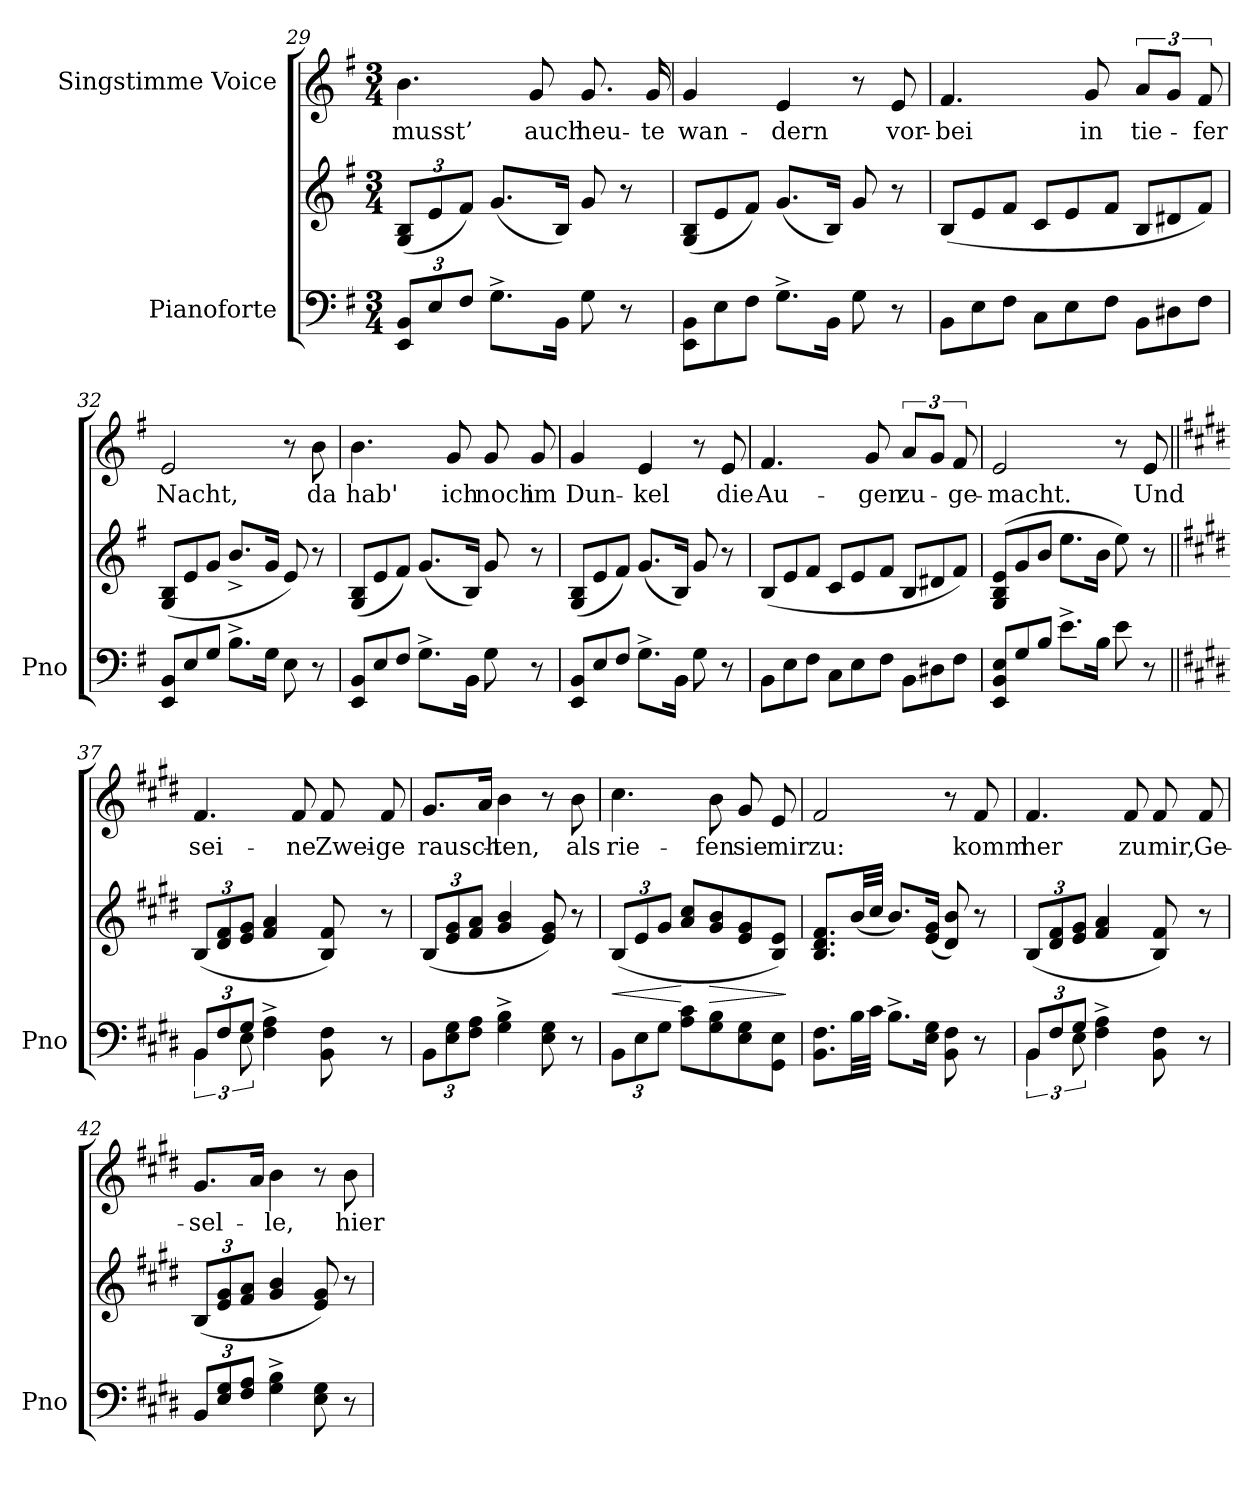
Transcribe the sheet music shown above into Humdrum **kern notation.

**kern	**kern	**dynam	**kern	**text
*part2	*part2	*part2	*part1	*part1
*staff3	*staff2	*staff2/3	*staff1	*staff1
*I"Pianoforte	*	*	*I"Singstimme            Voice	*
*I'Pno	*	*	*	*
*clefF4	*clefG2	*	*clefG2	*
*k[f#]	*k[f#]	*	*k[f#]	*
*M3/4	*M3/4	*	*M3/4	*
*Xbrackettup	*Xbrackettup	*	*	*
=29	=29	=29	=29	=29
!	!	!	!	!LO:LY:b
12EE/ 12BB/L	(<12G/ 12B/L	.	4.b\	musst’
12E/	12e/	.	.	.
12F#/J	12f#/J)	.	.	.
8.G^\L	(<8.g/L	.	.	.
!	!	!	!	!LO:LY:b
.	.	.	8g/	auch
16BB\Jk	16B/Jk)	.	.	.
!	!	!	!	!LO:LY:b
8G\	8g/	.	8.g/	heu-
8r	8r	.	.	.
!	!	!	!	!LO:LY:b
.	.	.	16g/	-te
=30	=30	=30	=30	=30
*Xtuplet	*Xtuplet	*	*	*
!	!	!	!	!LO:LY:b
12EE\ 12BB\L	(<12G/ 12B/L	.	4g/	wan-
12E\	12e/	.	.	.
12F#\J	12f#/J)	.	.	.
!	!	!	!	!LO:LY:b
8.G^\L	(<8.g/L	.	4e/	-dern
16BB\Jk	16B/Jk)	.	.	.
8G\	8g/	.	8r	.
!	!	!	!	!LO:LY:b
8r	8r	.	8e/	vor-
=31	=31	=31	=31	=31
!	!	!	!	!LO:LY:b
12BB\L	(<12B/L	.	4.f#/	-bei
12E\	12e/	.	.	.
12F#\J	12f#/J	.	.	.
12C\L	12c/L	.	.	.
12E\	12e/	.	.	.
!	!	!	!	!LO:LY:b
.	.	.	8g/	in
12F#\J	12f#/J	.	.	.
!	!	!	!	!LO:LY:b
12BB\L	12B/L	.	12a/L	tie-
12D#X\	12d#X/	.	12g/J	.
!	!	!	!	!LO:LY:b
12F#\J	12f#/J)	.	12f#/	-fer
=32	=32	=32	=32	=32
!	!	!	!	!LO:LY:b
12EE/ 12BB/L	(<12G/ 12B/L	.	2e/	Nacht,
12E/	12e/	.	.	.
12G/J	12g/J	.	.	.
8.B^\L	8.b^/L	.	.	.
16G\Jk	16g/Jk	.	.	.
8E\	8e/)	.	8r	.
!	!	!	!	!LO:LY:b
8r	8r	.	8b\	da
!!LO:LB:g=z
=33	=33	=33	=33	=33
!	!	!	!	!LO:LY:b
12EE/ 12BB/L	(<12G/ 12B/L	.	4.b\	hab'
12E/	12e/	.	.	.
12F#/J	12f#/J)	.	.	.
8.G^\L	(<8.g/L	.	.	.
!	!	!	!	!LO:LY:b
.	.	.	8g/	ich
16BB\Jk	16B/Jk)	.	.	.
!	!	!	!	!LO:LY:b
8G\	8g/	.	8g/	noch
!	!	!	!	!LO:LY:b
8r	8r	.	8g/	im
=34	=34	=34	=34	=34
!	!	!	!	!LO:LY:b
12EE/ 12BB/L	(<12G/ 12B/L	.	4g/	Dun-
12E/	12e/	.	.	.
12F#/J	12f#/J)	.	.	.
!	!	!	!	!LO:LY:b
8.G^\L	(<8.g/L	.	4e/	-kel
16BB\Jk	16B/Jk)	.	.	.
8G\	8g/	.	8r	.
!	!	!	!	!LO:LY:b
8r	8r	.	8e/	die
=35	=35	=35	=35	=35
!	!	!	!	!LO:LY:b
12BB\L	(<12B/L	.	4.f#/	Au-
12E\	12e/	.	.	.
12F#\J	12f#/J	.	.	.
12C\L	12c/L	.	.	.
12E\	12e/	.	.	.
!	!	!	!	!LO:LY:b
.	.	.	8g/	-gen
12F#\J	12f#/J	.	.	.
!	!	!	!	!LO:LY:b
12BB\L	12B/L	.	12a/L	zu-
12D#X\	12d#X/	.	12g/J	.
!	!	!	!	!LO:LY:b
12F#\J	12f#/J)	.	12f#/	-ge-
=36	=36	=36	=36	=36
!	!	!	!	!LO:LY:b
12EE/ 12BB/ 12E/L	(>12G/ 12B/ 12e/L	.	2e/	-macht.
12G/	12g/	.	.	.
12B/J	12b/J	.	.	.
8.e^\L	8.ee\L	.	.	.
16B\Jk	16b\Jk	.	.	.
8e\	8ee\)	.	8r	.
!	!	!	!	!LO:LY:b
8r	8r	.	8e/	Und
=37||	=37||	=37||	=37||	=37||
*k[f#c#g#d#]	*k[f#c#g#d#]	*	*k[f#c#g#d#]	*
*^	*	*	*	*
*tuplet	*brackettup	*tuplet	*	*	*
!	!	!	!	!	!LO:LY:b
12BB/L	6BB\	(<12B/L	.	4.f#/	sei-
12F#/	.	12d#/ 12f#/	.	.	.
12G#/J	12E\	12e/ 12g#/J	.	.	.
4F#\^ 4A\^	2ryy	4f#/ 4a/	.	.	.
!	!	!	!	!	!LO:LY:b
.	.	.	.	8f#/	-ne
!	!	!	!	!	!LO:LY:b
8BB\ 8F#\	.	8B/ 8f#/)	.	8f#/	Zwei-
!	!	!	!	!	!LO:LY:b
8r	.	8r	.	8f#/	-ge
*v	*v	*	*	*	*
!!LO:LB:g=z
=38	=38	=38	=38	=38
*Xbrackettup	*	*	*	*
!	!	!	!	!LO:LY:b
12BB\L	(<12B/L	.	8.g#/L	rausch-
12E\ 12G#\	12e/ 12g#/	.	.	.
12F#\ 12A\J	12f#/ 12a/J	.	.	.
.	.	.	16a/Jk	.
!	!	!	!	!LO:LY:b
4G#\^ 4B\^	4g#/ 4b/	.	4b\	-ten,
8E\ 8G#\	8e/ 8g#/)	.	8r	.
!	!	!	!	!LO:LY:b
8r	8r	.	8b\	als
=39	=39	=39	=39	=39
!	!	!LO:HP:b	!	!LO:LY:b
12BB\L	(<12B/L	<	4.cc#\	rie-
12E\	12e/	.	.	.
12G#\J	12g#/J	.	.	.
8A\ 8c#\L	8a/ 8cc#/L	[	.	.
!	!	!LO:HP:b	!	!LO:LY:b
8G#\ 8B\	8g#/ 8b/	>	8b\	-fen
!	!	!	!	!LO:LY:b
8E\ 8G#\	8e/ 8g#/	.	8g#/	sie
!	!	!	!	!LO:LY:b
8GG#\ 8E\J	8B/ 8e/J)	.	8e/	mir
.	.	]	.	.
=40	=40	=40	=40	=40
!	!	!	!	!LO:LY:b
8.BB\ 8.F#\L	8.B/ 8.d#/ 8.f#/L	.	2f#/	zu:
32B\LL	(<32b/LL	.	.	.
32c#\JJJ	32cc#/JJJ	.	.	.
8.B^\L	8.b/L)	.	.	.
16E\ 16G#\Jk	(<16e/ 16g#/Jk	.	.	.
8BB\ 8F#\	8d#/ 8b/)	.	8r	.
!	!	!	!	!LO:LY:b
8r	8r	.	8f#/	komm
=41	=41	=41	=41	=41
*^	*	*	*	*
*	*brackettup	*	*	*	*
!	!	!	!	!	!LO:LY:b
12BB/L	6BB\	(<12B/L	.	4.f#/	her
12F#/	.	12d#/ 12f#/	.	.	.
12G#/J	12E\	12e/ 12g#/J	.	.	.
4F#\^ 4A\^	2ryy	4f#/ 4a/	.	.	.
!	!	!	!	!	!LO:LY:b
.	.	.	.	8f#/	zu
!	!	!	!	!	!LO:LY:b
8BB\ 8F#\	.	8B/ 8f#/)	.	8f#/	mir,
!	!	!	!	!	!LO:LY:b
8r	.	8r	.	8f#/	Ge-
*v	*v	*	*	*	*
=42	=42	=42	=42	=42
*Xbrackettup	*	*	*	*
!	!	!	!	!LO:LY:b
12BB/L	(<12B/L	.	8.g#/L	-sel-
12E/ 12G#/	12e/ 12g#/	.	.	.
12F#/ 12A/J	12f#/ 12a/J	.	.	.
.	.	.	16a/Jk	.
!	!	!	!	!LO:LY:b
4G#\^ 4B\^	4g#/ 4b/	.	4b\	-le,
8E\ 8G#\	8e/ 8g#/)	.	8r	.
!	!	!	!	!LO:LY:b
8r	8r	.	8b\	hier
=	=	=	=	=
*-	*-	*-	*-	*-
